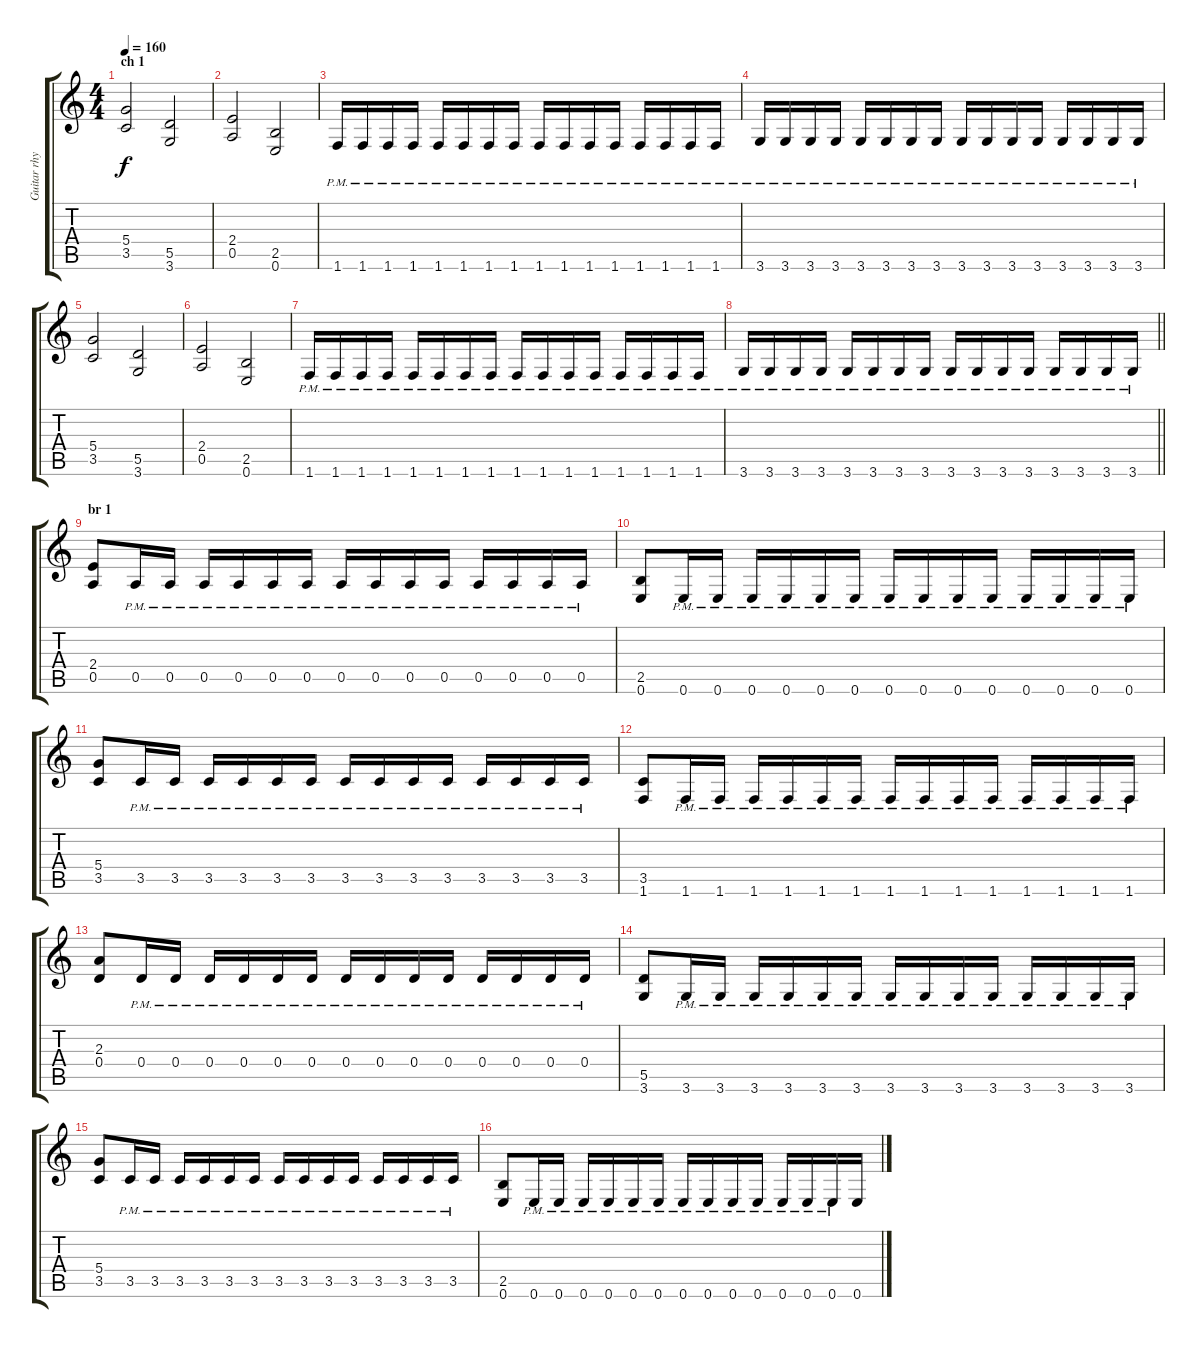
\track ("Guitar rhytm" "Guitar rhy") {instrument distortionguitar}
\staff {score tabs}
\tuning (E4 B3 G3 D3 A2 E2) {hide}
\ts (4 4)
\section ("" "ch 1")
\tempo 160
\clef g2
\ks c
(5.4 3.5).2{dy f} (5.5 3.6).2 |
(2.4 0.5).2 (2.5 0.6).2 |
1.6{pm}.16 1.6{pm}.16 1.6{pm}.16 1.6{pm}.16 1.6{pm}.16 1.6{pm}.16 1.6{pm}.16 1.6{pm}.16 1.6{pm}.16 1.6{pm}.16 1.6{pm}.16 1.6{pm}.16 1.6{pm}.16 1.6{pm}.16 1.6{pm}.16 1.6{pm}.16 |
3.6{pm}.16 3.6{pm}.16 3.6{pm}.16 3.6{pm}.16 3.6{pm}.16 3.6{pm}.16 3.6{pm}.16 3.6{pm}.16 3.6{pm}.16 3.6{pm}.16 3.6{pm}.16 3.6{pm}.16 3.6{pm}.16 3.6{pm}.16 3.6{pm}.16 3.6{pm}.16 |
(5.4 3.5).2 (5.5 3.6).2 |
(2.4 0.5).2 (2.5 0.6).2 |
1.6{pm}.16 1.6{pm}.16 1.6{pm}.16 1.6{pm}.16 1.6{pm}.16 1.6{pm}.16 1.6{pm}.16 1.6{pm}.16 1.6{pm}.16 1.6{pm}.16 1.6{pm}.16 1.6{pm}.16 1.6{pm}.16 1.6{pm}.16 1.6{pm}.16 1.6{pm}.16 |
\barLineRight lightlight
3.6{pm}.16 3.6{pm}.16 3.6{pm}.16 3.6{pm}.16 3.6{pm}.16 3.6{pm}.16 3.6{pm}.16 3.6{pm}.16 3.6{pm}.16 3.6{pm}.16 3.6{pm}.16 3.6{pm}.16 3.6{pm}.16 3.6{pm}.16 3.6{pm}.16 3.6{pm}.16 |
\section ("" "br 1")
(2.4 0.5).8 0.5{pm}.16 0.5{pm}.16 0.5{pm}.16 0.5{pm}.16 0.5{pm}.16 0.5{pm}.16 0.5{pm}.16 0.5{pm}.16 0.5{pm}.16 0.5{pm}.16 0.5{pm}.16 0.5{pm}.16 0.5{pm}.16 0.5{pm}.16 |
(2.5 0.6).8 0.6{pm}.16 0.6{pm}.16 0.6{pm}.16 0.6{pm}.16 0.6{pm}.16 0.6{pm}.16 0.6{pm}.16 0.6{pm}.16 0.6{pm}.16 0.6{pm}.16 0.6{pm}.16 0.6{pm}.16 0.6{pm}.16 0.6{pm}.16 |
(5.4 3.5).8 3.5{pm}.16 3.5{pm}.16 3.5{pm}.16 3.5{pm}.16 3.5{pm}.16 3.5{pm}.16 3.5{pm}.16 3.5{pm}.16 3.5{pm}.16 3.5{pm}.16 3.5{pm}.16 3.5{pm}.16 3.5{pm}.16 3.5{pm}.16 |
(3.5 1.6).8 1.6{pm}.16 1.6{pm}.16 1.6{pm}.16 1.6{pm}.16 1.6{pm}.16 1.6{pm}.16 1.6{pm}.16 1.6{pm}.16 1.6{pm}.16 1.6{pm}.16 1.6{pm}.16 1.6{pm}.16 1.6{pm}.16 1.6{pm}.16 |
(2.3 0.4).8 0.4{pm}.16 0.4{pm}.16 0.4{pm}.16 0.4{pm}.16 0.4{pm}.16 0.4{pm}.16 0.4{pm}.16 0.4{pm}.16 0.4{pm}.16 0.4{pm}.16 0.4{pm}.16 0.4{pm}.16 0.4{pm}.16 0.4{pm}.16 |
(5.5 3.6).8 3.6{pm}.16 3.6{pm}.16 3.6{pm}.16 3.6{pm}.16 3.6{pm}.16 3.6{pm}.16 3.6{pm}.16 3.6{pm}.16 3.6{pm}.16 3.6{pm}.16 3.6{pm}.16 3.6{pm}.16 3.6{pm}.16 3.6{pm}.16 |
(5.4 3.5).8 3.5{pm}.16 3.5{pm}.16 3.5{pm}.16 3.5{pm}.16 3.5{pm}.16 3.5{pm}.16 3.5{pm}.16 3.5{pm}.16 3.5{pm}.16 3.5{pm}.16 3.5{pm}.16 3.5{pm}.16 3.5{pm}.16 3.5{pm}.16 |
(2.5 0.6).8 0.6{pm}.16 0.6{pm}.16 0.6{pm}.16 0.6{pm}.16 0.6{pm}.16 0.6{pm}.16 0.6{pm}.16 0.6{pm}.16 0.6{pm}.16 0.6{pm}.16 0.6{pm}.16 0.6{pm}.16 0.6{pm}.16 0.6.16
